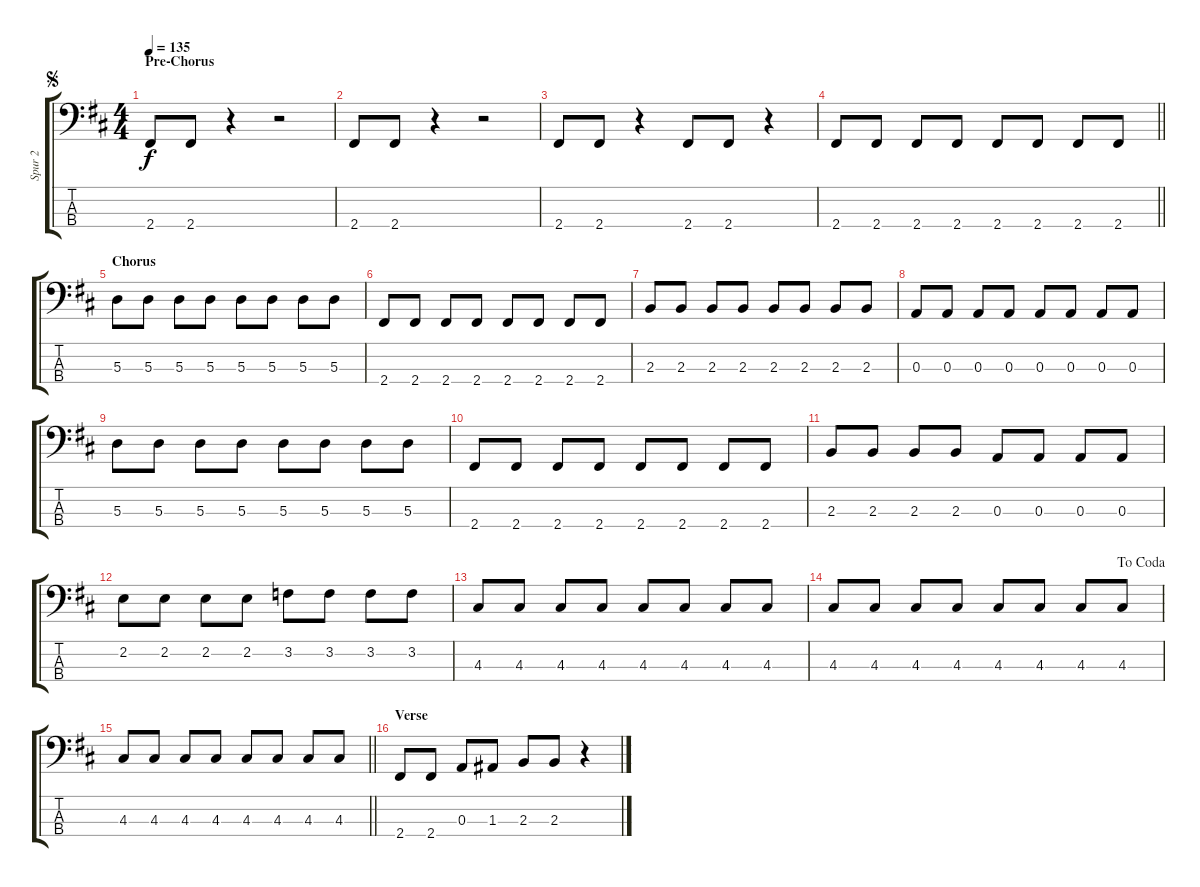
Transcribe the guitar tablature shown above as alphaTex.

\track ("Spur 2" "Spur 2") {instrument electricbasspick}
\staff {score tabs}
\tuning (G2 D2 A1 E1) {hide}
\ts (4 4)
\section ("" "Pre-Chorus")
\jump segno
\tempo 135
\clef f4
\ks d
2.4.8{dy f} 2.4.8 r.4 r.2 |
2.4.8 2.4.8 r.4 r.2 |
2.4.8 2.4.8 r.4 2.4.8 2.4.8 r.4 |
\barLineRight lightlight
2.4.8 2.4.8 2.4.8 2.4.8 2.4.8 2.4.8 2.4.8 2.4.8 |
\section ("" "Chorus")
5.3.8 5.3.8 5.3.8 5.3.8 5.3.8 5.3.8 5.3.8 5.3.8 |
2.4.8 2.4.8 2.4.8 2.4.8 2.4.8 2.4.8 2.4.8 2.4.8 |
2.3.8 2.3.8 2.3.8 2.3.8 2.3.8 2.3.8 2.3.8 2.3.8 |
0.3.8 0.3.8 0.3.8 0.3.8 0.3.8 0.3.8 0.3.8 0.3.8 |
5.3.8 5.3.8 5.3.8 5.3.8 5.3.8 5.3.8 5.3.8 5.3.8 |
2.4.8 2.4.8 2.4.8 2.4.8 2.4.8 2.4.8 2.4.8 2.4.8 |
2.3.8 2.3.8 2.3.8 2.3.8 0.3.8 0.3.8 0.3.8 0.3.8 |
2.2.8 2.2.8 2.2.8 2.2.8 3.2.8 3.2.8 3.2.8 3.2.8 |
4.3.8 4.3.8 4.3.8 4.3.8 4.3.8 4.3.8 4.3.8 4.3.8 |
\jump dacoda
4.3.8 4.3.8 4.3.8 4.3.8 4.3.8 4.3.8 4.3.8 4.3.8 |
\barLineRight lightlight
4.3.8 4.3.8 4.3.8 4.3.8 4.3.8 4.3.8 4.3.8 4.3.8 |
\section ("" "Verse")
2.4.8 2.4.8 0.3.8 1.3.8 2.3.8 2.3.8 r.4
